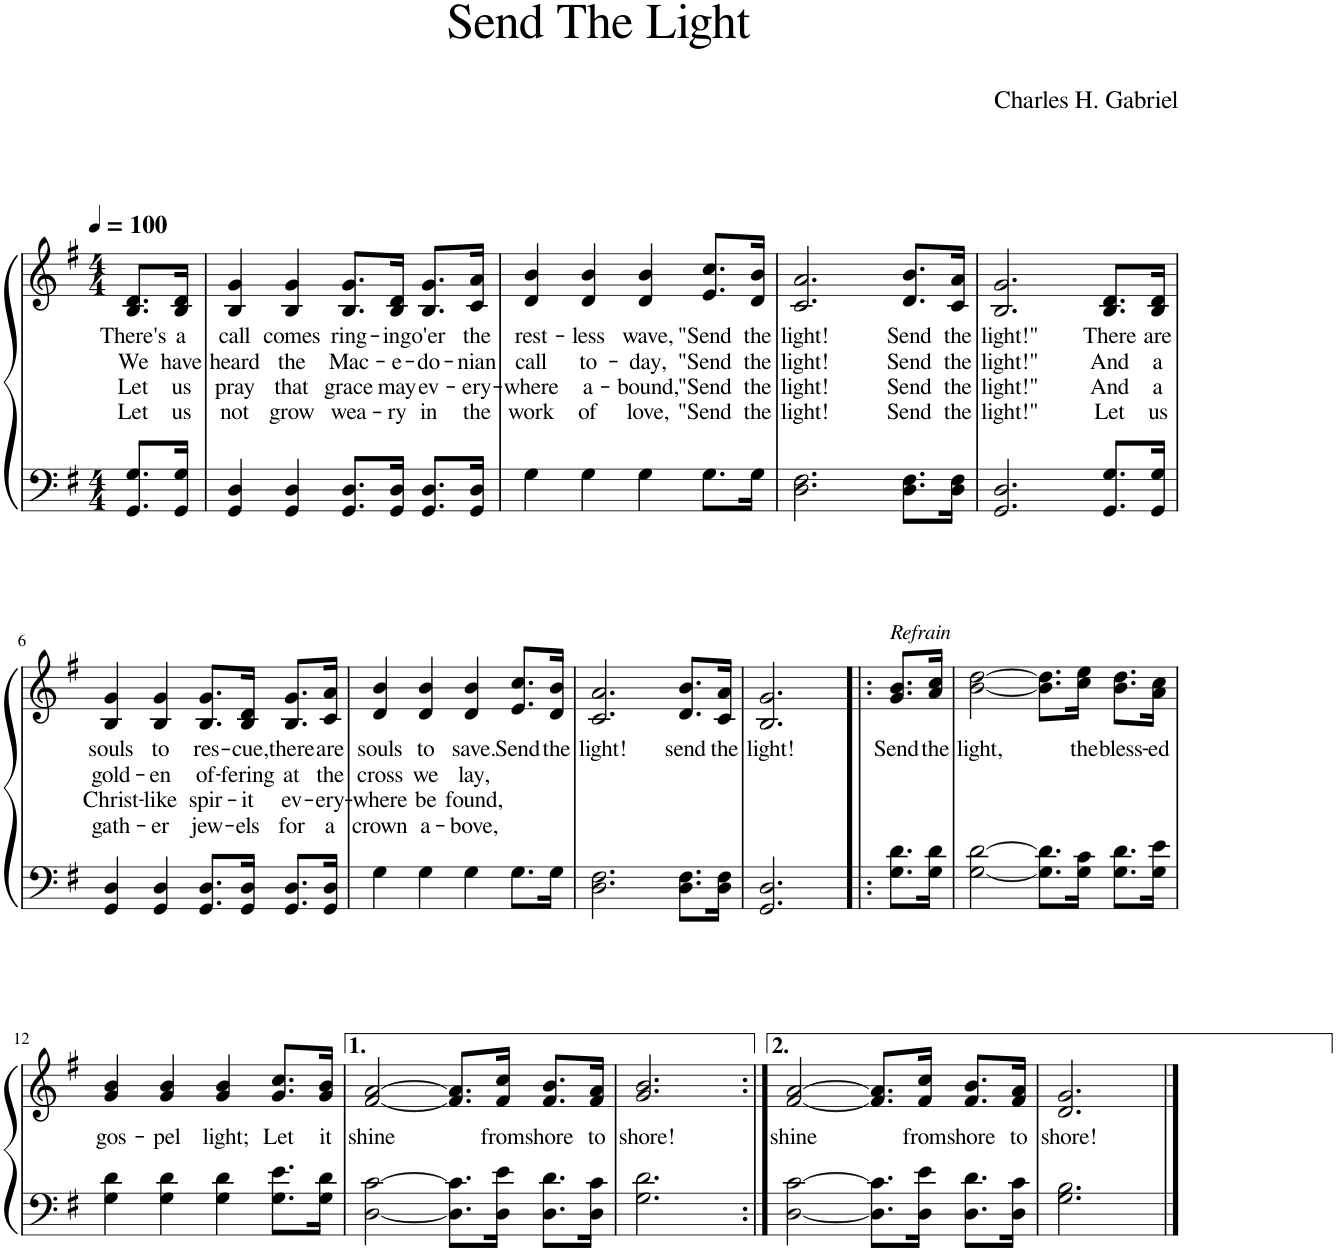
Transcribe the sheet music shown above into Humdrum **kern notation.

**kern	**kern	**text	**text	**text	**text
*part1	*part1	*part1	*part1	*part1	*part1
*staff2	*staff1	*staff1	*staff1	*staff1	*staff1
*I"Piano	*	*	*	*	*
*I'Pno.	*	*	*	*	*
*clefF4	*clefG2	*	*	*	*
*k[f#]	*k[f#]	*	*	*	*
*M4/4	*M4/4	*	*	*	*
*MM100	*MM100	*	*	*	*
=1	=1	=1	=1	=1	=1
!	!	!LO:LY:b	!LO:LY:b	!LO:LY:b	!LO:LY:b
8.GG/ 8.G/L	8.B/ 8.d/L	There's	We	Let	Let
!	!	!LO:LY:b	!LO:LY:b	!LO:LY:b	!LO:LY:b
16GG/ 16G/Jk	16B/ 16d/Jk	a	have	us	us
=2	=2	=2	=2	=2	=2
!	!	!LO:LY:b	!LO:LY:b	!LO:LY:b	!LO:LY:b
4GG/ 4D/	4B/ 4g/	call	heard	pray	not
!	!	!LO:LY:b	!LO:LY:b	!LO:LY:b	!LO:LY:b
4GG/ 4D/	4B/ 4g/	comes	the	that	grow
!	!	!LO:LY:b	!LO:LY:b	!LO:LY:b	!LO:LY:b
8.GG/ 8.D/L	8.B/ 8.g/L	ring-	Mac-	grace	wea-
!	!	!LO:LY:b	!LO:LY:b	!LO:LY:b	!LO:LY:b
16GG/ 16D/Jk	16B/ 16d/Jk	-ing	-e-	may	-ry
!	!	!LO:LY:b	!LO:LY:b	!LO:LY:b	!LO:LY:b
8.GG/ 8.D/L	8.B/ 8.g/L	o'er	-do-	ev-	in
!	!	!LO:LY:b	!LO:LY:b	!LO:LY:b	!LO:LY:b
16GG/ 16D/Jk	16c/ 16a/Jk	the	-nian	-ery-	the
=3	=3	=3	=3	=3	=3
!	!	!LO:LY:b	!LO:LY:b	!LO:LY:b	!LO:LY:b
4G\	4d/ 4b/	rest-	call	-where	work
!	!	!LO:LY:b	!LO:LY:b	!LO:LY:b	!LO:LY:b
4G\	4d/ 4b/	-less	to-	a-	of
!	!	!LO:LY:b	!LO:LY:b	!LO:LY:b	!LO:LY:b
4G\	4d/ 4b/	wave,	-day,	-bound,	love,
!	!	!LO:LY:b	!LO:LY:b	!LO:LY:b	!LO:LY:b
8.G\L	8.e/ 8.cc/L	"Send	"Send	"Send	"Send
!	!	!LO:LY:b	!LO:LY:b	!LO:LY:b	!LO:LY:b
16G\Jk	16d/ 16b/Jk	the	the	the	the
=4	=4	=4	=4	=4	=4
!	!	!LO:LY:b	!LO:LY:b	!LO:LY:b	!LO:LY:b
2.D\ 2.F#\	2.c/ 2.a/	light!	light!	light!	light!
!	!	!LO:LY:b	!LO:LY:b	!LO:LY:b	!LO:LY:b
8.D\ 8.F#\L	8.d/ 8.b/L	Send	Send	Send	Send
!	!	!LO:LY:b	!LO:LY:b	!LO:LY:b	!LO:LY:b
16D\ 16F#\Jk	16c/ 16a/Jk	the	the	the	the
=5	=5	=5	=5	=5	=5
!	!	!LO:LY:b	!LO:LY:b	!LO:LY:b	!LO:LY:b
2.GG/ 2.D/	2.B/ 2.g/	light!"	light!"	light!"	light!"
!	!	!LO:LY:b	!LO:LY:b	!LO:LY:b	!LO:LY:b
8.GG/ 8.G/L	8.B/ 8.d/L	There	And	And	Let
!	!	!LO:LY:b	!LO:LY:b	!LO:LY:b	!LO:LY:b
16GG/ 16G/Jk	16B/ 16d/Jk	are	a	a	us
!!LO:LB:g=z
=6	=6	=6	=6	=6	=6
!	!	!LO:LY:b	!LO:LY:b	!LO:LY:b	!LO:LY:b
4GG/ 4D/	4B/ 4g/	souls	gold-	Christ-	gath-
!	!	!LO:LY:b	!LO:LY:b	!LO:LY:b	!LO:LY:b
4GG/ 4D/	4B/ 4g/	to	-en	-like	-er
!	!	!LO:LY:b	!LO:LY:b	!LO:LY:b	!LO:LY:b
8.GG/ 8.D/L	8.B/ 8.g/L	res-	of-	spir-	jew-
!	!	!LO:LY:b	!LO:LY:b	!LO:LY:b	!LO:LY:b
16GG/ 16D/Jk	16B/ 16d/Jk	-cue,	-fering	-it	-els
!	!	!LO:LY:b	!LO:LY:b	!LO:LY:b	!LO:LY:b
8.GG/ 8.D/L	8.B/ 8.g/L	there	at	ev-	for
!	!	!LO:LY:b	!LO:LY:b	!LO:LY:b	!LO:LY:b
16GG/ 16D/Jk	16c/ 16a/Jk	are	the	-ery-	a
=7	=7	=7	=7	=7	=7
!	!	!LO:LY:b	!LO:LY:b	!LO:LY:b	!LO:LY:b
4G\	4d/ 4b/	souls	cross	-where	crown
!	!	!LO:LY:b	!LO:LY:b	!LO:LY:b	!LO:LY:b
4G\	4d/ 4b/	to	we	be	a-
!	!	!LO:LY:b	!LO:LY:b	!LO:LY:b	!LO:LY:b
4G\	4d/ 4b/	save.	lay,	found,	-bove,
!	!	!LO:LY:b	!	!	!
8.G\L	8.e/ 8.cc/L	Send	.	.	.
!	!	!LO:LY:b	!	!	!
16G\Jk	16d/ 16b/Jk	the	.	.	.
=8	=8	=8	=8	=8	=8
!	!	!LO:LY:b	!	!	!
2.D\ 2.F#\	2.c/ 2.a/	light!	.	.	.
!	!	!LO:LY:b	!	!	!
8.D\ 8.F#\L	8.d/ 8.b/L	send	.	.	.
!	!	!LO:LY:b	!	!	!
16D\ 16F#\Jk	16c/ 16a/Jk	the	.	.	.
=9	=9	=9	=9	=9	=9
!	!	!LO:LY:b	!	!	!
2.GG/ 2.D/	2.B/ 2.g/	light!	.	.	.
=10!|:	=10!|:	=10!|:	=10!|:	=10!|:	=10!|:
!	!LO:TX:a:i:t=Refrain	!	!	!	!
!	!	!LO:LY:b	!	!	!
8.G\ 8.d\L	8.g/ 8.b/L	Send	.	.	.
!	!	!LO:LY:b	!	!	!
16G\ 16d\Jk	16a/ 16cc/Jk	the	.	.	.
=11	=11	=11	=11	=11	=11
!	!	!LO:LY:b	!	!	!
[2G\ [2d\	[2b\ [2dd\	light,	.	.	.
8.G\] 8.d\]L	8.b\] 8.dd\]L	.	.	.	.
!	!	!LO:LY:b	!	!	!
16G\ 16c\Jk	16cc\ 16ee\Jk	the	.	.	.
!	!	!LO:LY:b	!	!	!
8.G\ 8.d\L	8.b\ 8.dd\L	bless-	.	.	.
!	!	!LO:LY:b	!	!	!
16G\ 16e\Jk	16a\ 16cc\Jk	-ed	.	.	.
!!LO:LB:g=z
=12	=12	=12	=12	=12	=12
!	!	!LO:LY:b	!	!	!
4G\ 4d\	4g/ 4b/	gos-	.	.	.
!	!	!LO:LY:b	!	!	!
4G\ 4d\	4g/ 4b/	-pel	.	.	.
!	!	!LO:LY:b	!	!	!
4G\ 4d\	4g/ 4b/	light;	.	.	.
!	!	!LO:LY:b	!	!	!
8.G\ 8.e\L	8.g/ 8.cc/L	Let	.	.	.
!	!	!LO:LY:b	!	!	!
16G\ 16d\Jk	16g/ 16b/Jk	it	.	.	.
=13	=13	=13	=13	=13	=13
!	!	!LO:LY:b	!	!	!
[2D\ [2c\	[2f#/ [2a/	shine	.	.	.
8.D\] 8.c\]L	8.f#/] 8.a/]L	.	.	.	.
!	!	!LO:LY:b	!	!	!
16D\ 16e\Jk	16f#/ 16cc/Jk	from	.	.	.
!	!	!LO:LY:b	!	!	!
8.D\ 8.d\L	8.f#/ 8.b/L	shore	.	.	.
!	!	!LO:LY:b	!	!	!
16D\ 16c\Jk	16f#/ 16a/Jk	to	.	.	.
=14	=14	=14	=14	=14	=14
!	!	!LO:LY:b	!	!	!
2.G\ 2.d\	2.g/ 2.b/	shore!	.	.	.
=15:|!	=15:|!	=15:|!	=15:|!	=15:|!	=15:|!
!	!	!LO:LY:b	!	!	!
[2D\ [2c\	[2f#/ [2a/	shine	.	.	.
8.D\] 8.c\]L	8.f#/] 8.a/]L	.	.	.	.
!	!	!LO:LY:b	!	!	!
16D\ 16e\Jk	16f#/ 16cc/Jk	from	.	.	.
!	!	!LO:LY:b	!	!	!
8.D\ 8.d\L	8.f#/ 8.b/L	shore	.	.	.
!	!	!LO:LY:b	!	!	!
16D\ 16c\Jk	16f#/ 16a/Jk	to	.	.	.
=16	=16	=16	=16	=16	=16
!	!	!LO:LY:b	!	!	!
2.G\ 2.B\	2.d/ 2.g/	shore!	.	.	.
==	==	==	==	==	==
*-	*-	*-	*-	*-	*-
